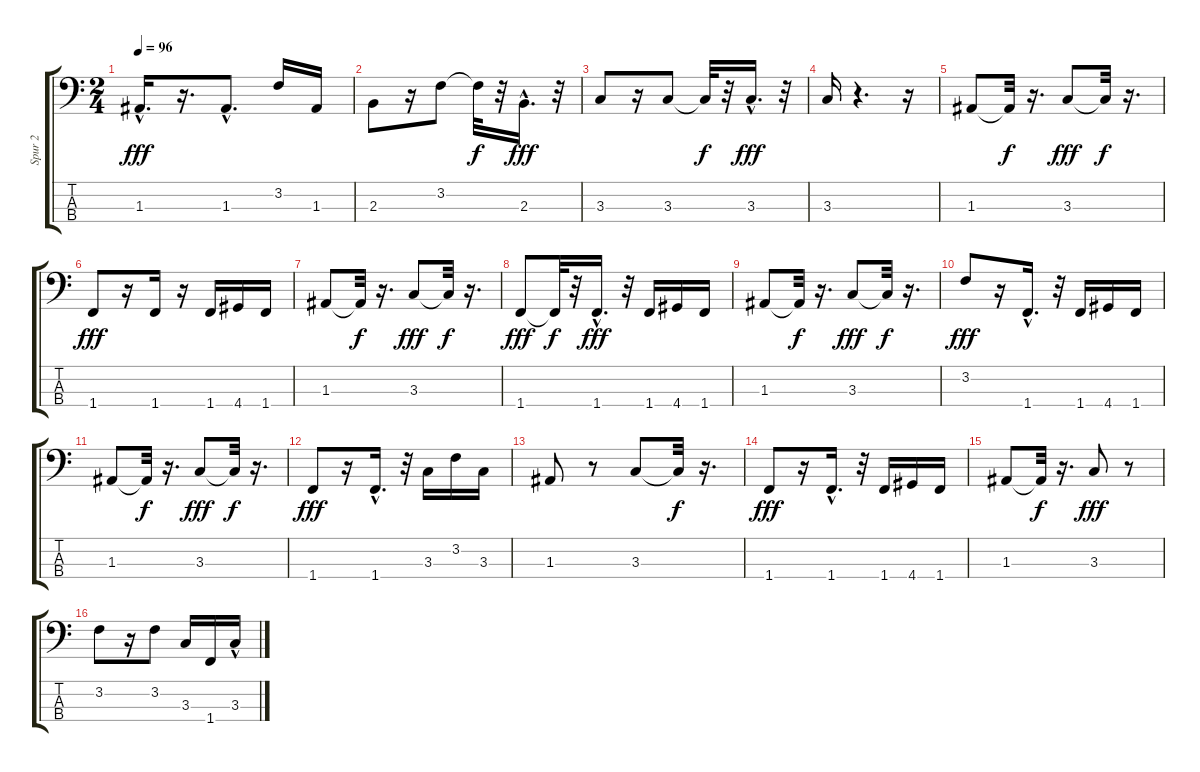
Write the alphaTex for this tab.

\track ("Spur 2" "Spur 2") {instrument electricguitarjazz}
\staff {score tabs}
\tuning (G2 D2 A1 E1) {hide}
\ts (2 4)
\tempo 96
\clef f4
\ks c
1.3{hac}.16{d dy fff} r.16{d} 1.3{hac}.8{d} 3.2.16 1.3.16 |
2.3.8 r.16 3.2.8 3.2{t}.32{dy f} r.32 2.3{hac}.16{d dy fff} r.32 |
3.3.8 r.16 3.3.8 3.3{t}.32{dy f} r.32 3.3{hac}.16{d dy fff} r.32 |
3.3.16 r.4{d} r.16 |
1.3.8 1.3{t}.32{dy f} r.16{d} 3.3.8{dy fff} 3.3{t}.32{dy f} r.16{d} |
1.4.8{dy fff} r.16 1.4.16 r.16 1.4.16 4.4.16 1.4.16 |
1.3.8 1.3{t}.32{dy f} r.16{d} 3.3.8{dy fff} 3.3{t}.32{dy f} r.16{d} |
1.4.8{dy fff} 1.4{t}.32{dy f} r.32 1.4{hac}.16{d dy fff} r.32 1.4.16 4.4.16 1.4.16 |
1.3.8 1.3{t}.32{dy f} r.16{d} 3.3.8{dy fff} 3.3{t}.32{dy f} r.16{d} |
3.2.8{dy fff} r.16 1.4{hac}.16{d} r.32 1.4.16 4.4.16 1.4.16 |
1.3.8 1.3{t}.32{dy f} r.16{d} 3.3.8{dy fff} 3.3{t}.32{dy f} r.16{d} |
1.4.8{dy fff} r.16 1.4{hac}.16{d} r.32 3.3.16 3.2.16 3.3.16 |
1.3.8 r.8 3.3.8 3.3{t}.32{dy f} r.16{d} |
1.4.8{dy fff} r.16 1.4{hac}.16{d} r.32 1.4.16 4.4.16 1.4.16 |
1.3.8 1.3{t}.32{dy f} r.16{d} 3.3.8{dy fff} r.8 |
3.2.8 r.16 3.2.8 3.3.16 1.4.16 3.3{hac}.16
